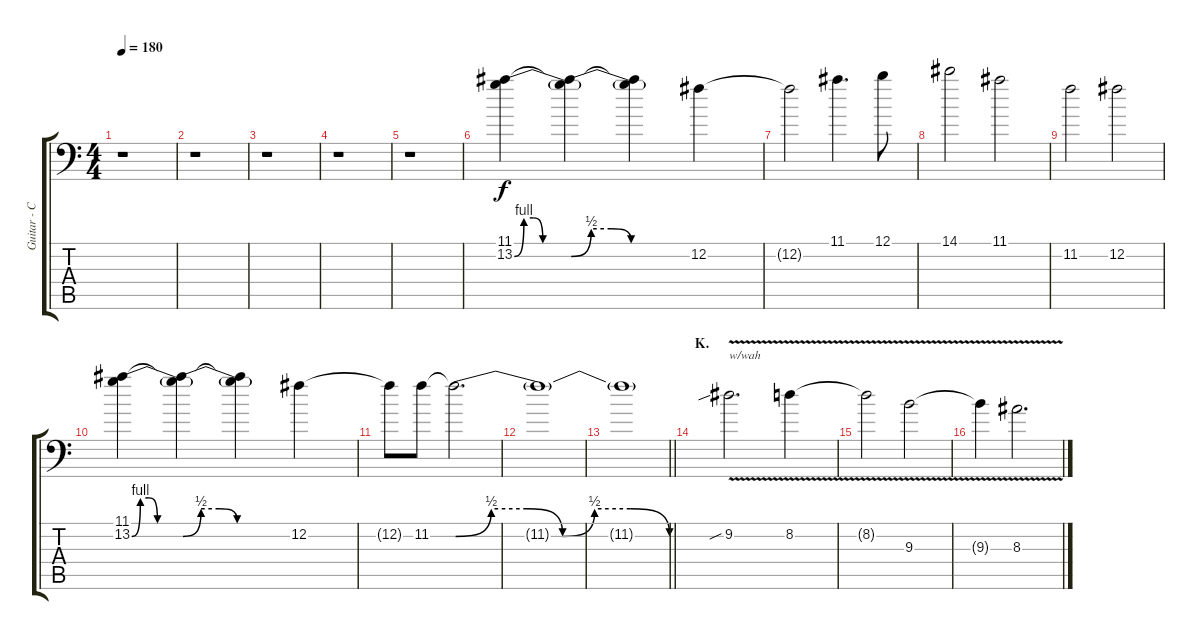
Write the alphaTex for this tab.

\track ("Guitar - Center" "Guitar - C") {instrument distortionguitar}
\staff {score tabs}
\tuning (B3 Gb3 D3 A2 E2 A1) {hide}
\ts (4 4)
\tempo 180
\clef f4
\ks c
r.1{dy f} |
r.1 |
r.1 |
r.1 |
r.1 |
(11.1 13.2{be (custom 0 0 10 4 20 4 30 0 60 0)}).4 (11.1{t} 13.2{be (custom 0 0 10 2 20 2 30 0 60 0) t}).4 (11.1{t} 13.2{t}).4 12.2.4 |
12.2{t}.2 11.1.4{d} 12.1.8 |
14.1.2 11.1.2 |
11.2.2 12.2.2 |
(11.1 13.2{be (custom 0 0 10 4 20 4 30 0 60 0)}).4 (11.1{t} 13.2{be (custom 0 0 10 2 20 2 30 0 60 0) t}).4 (11.1{t} 13.2{t}).4 12.2.4 |
12.2{t}.8 11.2.8 11.2{be (custom 0 0 10 2 20 2 30 0 39 2 49 2 60 0) t}.2{d} |
11.2{t}.1 |
\barLineRight lightlight
11.2{t}.1 |
\section ("" "K.")
9.2{v sib}.2{d txt "w/wah"} 8.2{v}.4 |
8.2{t}.2 9.3{v}.2 |
9.3{t}.4 8.3{v}.2{d}
